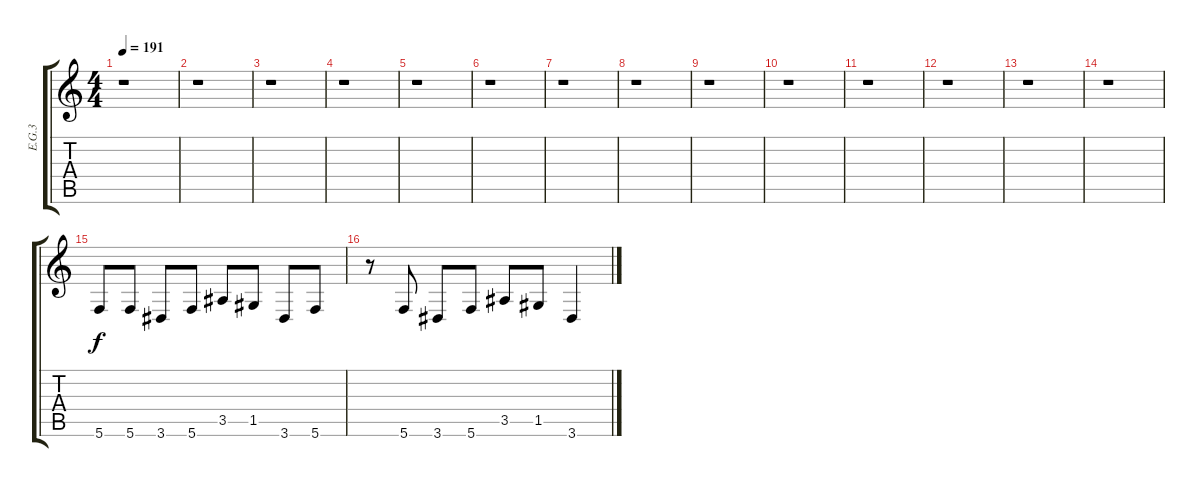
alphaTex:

\track ("E.G.3" "E.G.3") {instrument distortionguitar}
\staff {score tabs}
\tuning (D4 A3 F3 C3 G2 C2) {hide}
\ts (4 4)
\tempo 191
\clef g2
\ks c
r.1{dy f} |
r.1 |
r.1 |
r.1 |
r.1 |
r.1 |
r.1 |
r.1 |
r.1 |
r.1 |
r.1 |
r.1 |
r.1 |
r.1 |
5.6.8 5.6.8 3.6.8 5.6.8 3.5.8 1.5.8 3.6.8 5.6.8 |
r.8 5.6.8 3.6.8 5.6.8 3.5.8 1.5.8 3.6.4
